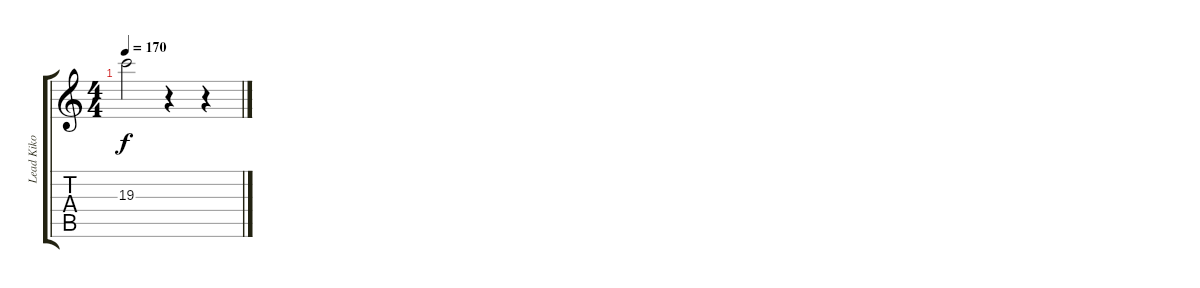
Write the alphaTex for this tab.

\track ("Lead Kiko" "Lead Kiko") {instrument distortionguitar}
\staff {score tabs}
\tuning (D4 A3 F3 C3 G2 D2) {hide}
\ts (4 4)
\tempo 170
\clef g2
\ks c
19.3{t}.2{dy f} r.4 r.4
